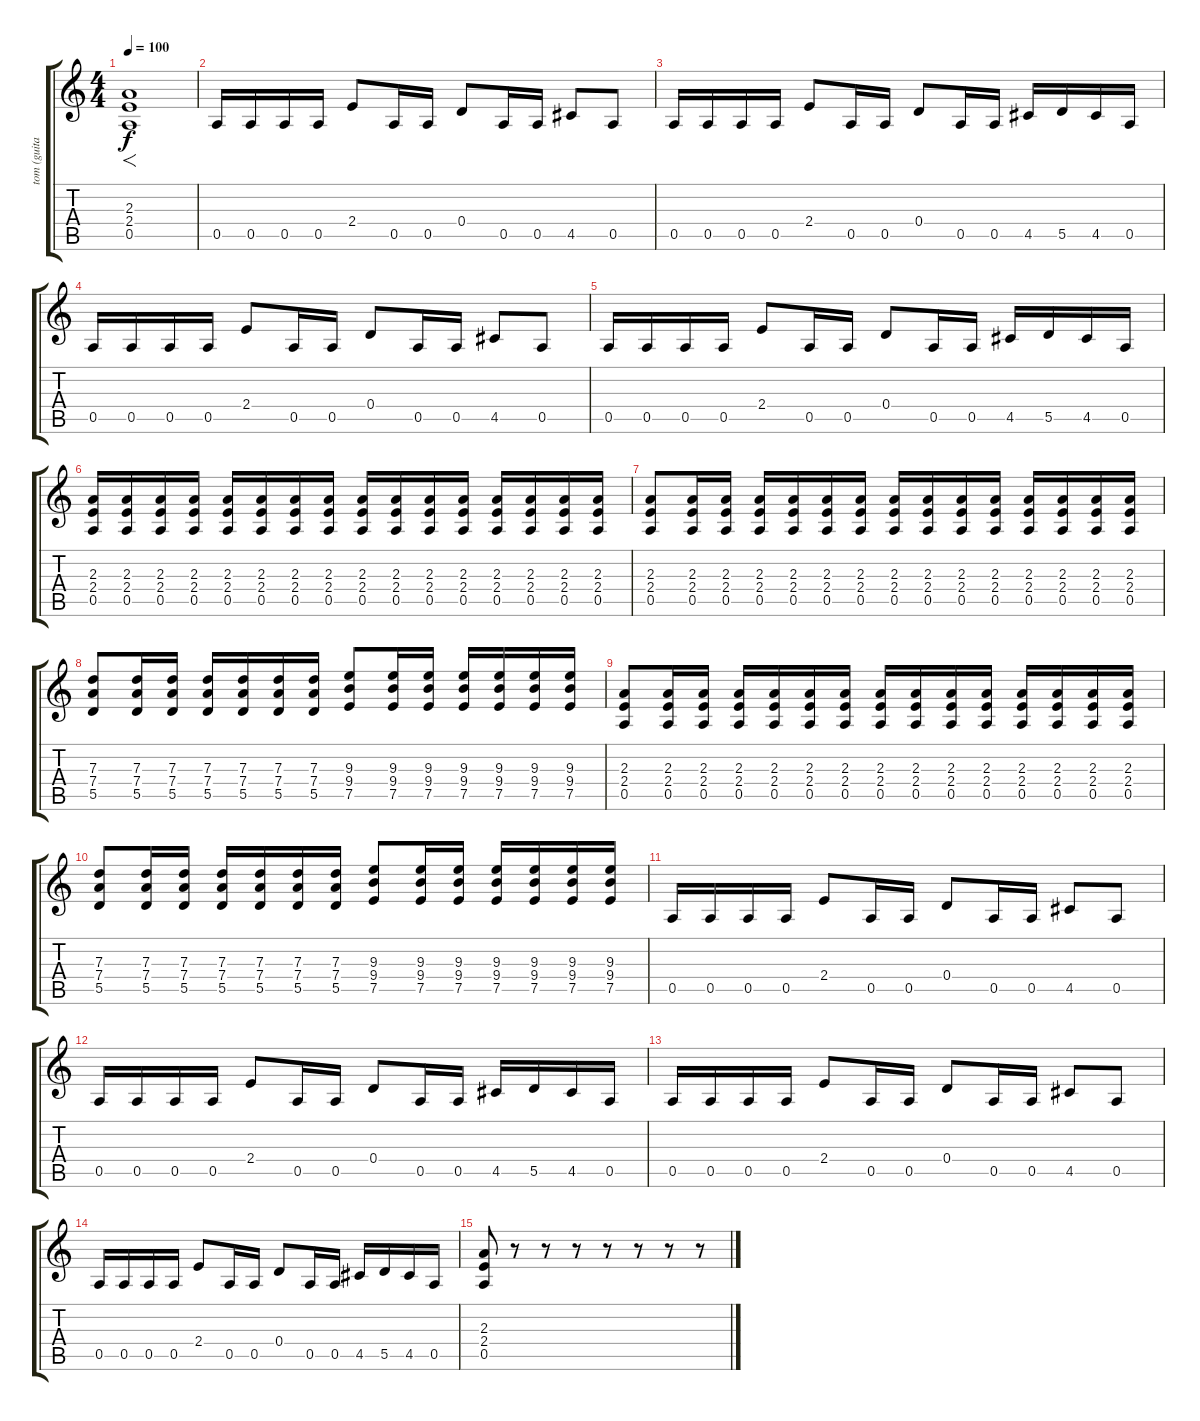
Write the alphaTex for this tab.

\track ("tom (guitar 1)" "tom (guita") {instrument distortionguitar}
\staff {score tabs}
\tuning (E4 B3 G3 D3 A2 E2) {hide}
\ts (4 4)
\tempo 100
\clef g2
\ks c
(2.3 2.4 0.5).1{f dy f instrument distortionguitar} |
0.5.16 0.5.16 0.5.16 0.5.16 2.4.8 0.5.16 0.5.16 0.4.8 0.5.16 0.5.16 4.5.8 0.5.8 |
0.5.16 0.5.16 0.5.16 0.5.16 2.4.8 0.5.16 0.5.16 0.4.8 0.5.16 0.5.16 4.5.16 5.5.16 4.5.16 0.5.16 |
0.5.16 0.5.16 0.5.16 0.5.16 2.4.8 0.5.16 0.5.16 0.4.8 0.5.16 0.5.16 4.5.8 0.5.8 |
0.5.16 0.5.16 0.5.16 0.5.16 2.4.8 0.5.16 0.5.16 0.4.8 0.5.16 0.5.16 4.5.16 5.5.16 4.5.16 0.5.16 |
(2.3 2.4 0.5).16{instrument electricguitarmuted} (2.3 2.4 0.5).16 (2.3 2.4 0.5).16 (2.3 2.4 0.5).16 (2.3 2.4 0.5).16 (2.3 2.4 0.5).16 (2.3 2.4 0.5).16 (2.3 2.4 0.5).16 (2.3 2.4 0.5).16 (2.3 2.4 0.5).16 (2.3 2.4 0.5).16 (2.3 2.4 0.5).16 (2.3 2.4 0.5).16 (2.3 2.4 0.5).16 (2.3 2.4 0.5).16 (2.3 2.4 0.5).16 |
(2.3 2.4 0.5).8{instrument distortionguitar} (2.3 2.4 0.5).16{instrument electricguitarmuted} (2.3 2.4 0.5).16 (2.3 2.4 0.5).16 (2.3 2.4 0.5).16 (2.3 2.4 0.5).16 (2.3 2.4 0.5).16 (2.3 2.4 0.5).16 (2.3 2.4 0.5).16 (2.3 2.4 0.5).16 (2.3 2.4 0.5).16 (2.3 2.4 0.5).16 (2.3 2.4 0.5).16 (2.3 2.4 0.5).16 (2.3 2.4 0.5).16 |
(7.3 7.4 5.5).8{instrument distortionguitar} (7.3 7.4 5.5).16{instrument electricguitarmuted} (7.3 7.4 5.5).16 (7.3 7.4 5.5).16 (7.3 7.4 5.5).16 (7.3 7.4 5.5).16 (7.3 7.4 5.5).16 (9.3 9.4 7.5).8{instrument distortionguitar} (9.3 9.4 7.5).16{instrument electricguitarmuted} (9.3 9.4 7.5).16 (9.3 9.4 7.5).16 (9.3 9.4 7.5).16 (9.3 9.4 7.5).16 (9.3 9.4 7.5).16 |
(2.3 2.4 0.5).8{instrument distortionguitar} (2.3 2.4 0.5).16{instrument electricguitarmuted} (2.3 2.4 0.5).16 (2.3 2.4 0.5).16 (2.3 2.4 0.5).16 (2.3 2.4 0.5).16 (2.3 2.4 0.5).16 (2.3 2.4 0.5).16 (2.3 2.4 0.5).16 (2.3 2.4 0.5).16 (2.3 2.4 0.5).16 (2.3 2.4 0.5).16 (2.3 2.4 0.5).16 (2.3 2.4 0.5).16 (2.3 2.4 0.5).16 |
(7.3 7.4 5.5).8{instrument distortionguitar} (7.3 7.4 5.5).16{instrument electricguitarmuted} (7.3 7.4 5.5).16 (7.3 7.4 5.5).16 (7.3 7.4 5.5).16 (7.3 7.4 5.5).16 (7.3 7.4 5.5).16 (9.3 9.4 7.5).8{instrument distortionguitar} (9.3 9.4 7.5).16{instrument electricguitarmuted} (9.3 9.4 7.5).16 (9.3 9.4 7.5).16 (9.3 9.4 7.5).16 (9.3 9.4 7.5).16 (9.3 9.4 7.5).16 |
0.5.16 0.5.16 0.5.16 0.5.16 2.4.8 0.5.16 0.5.16 0.4.8 0.5.16 0.5.16 4.5.8 0.5.8 |
0.5.16 0.5.16 0.5.16 0.5.16 2.4.8 0.5.16 0.5.16 0.4.8 0.5.16 0.5.16 4.5.16 5.5.16 4.5.16 0.5.16 |
0.5.16 0.5.16 0.5.16 0.5.16 2.4.8 0.5.16 0.5.16 0.4.8 0.5.16 0.5.16 4.5.8 0.5.8 |
0.5.16 0.5.16 0.5.16 0.5.16 2.4.8 0.5.16 0.5.16 0.4.8 0.5.16 0.5.16 4.5.16 5.5.16 4.5.16 0.5.16 |
(2.3 2.4 0.5).8 r.8 r.8 r.8 r.8 r.8 r.8 r.8
